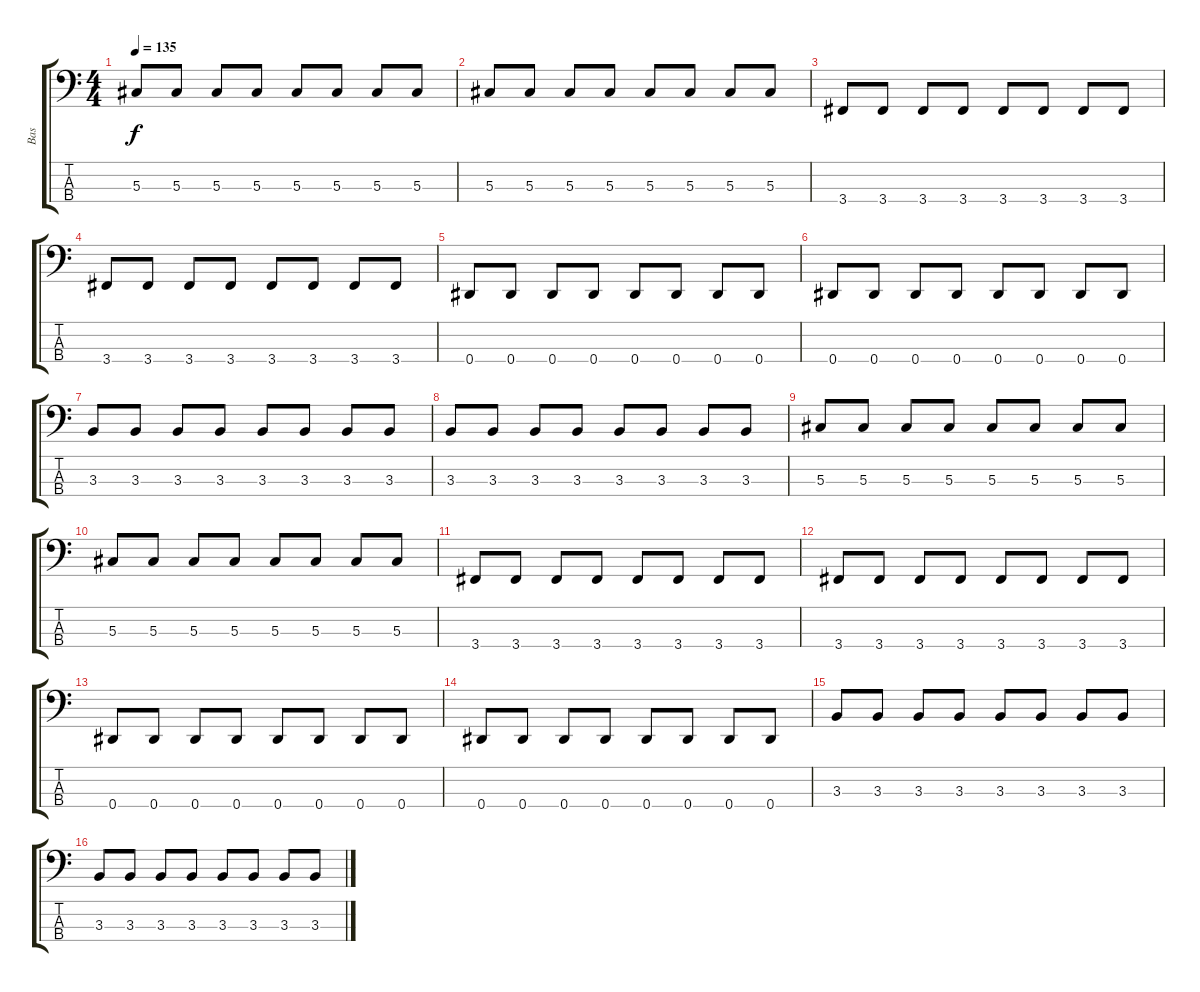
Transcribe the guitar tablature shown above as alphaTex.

\track ("Bas" "Bas") {instrument electricbassfinger}
\staff {score tabs}
\tuning (Gb2 Db2 Ab1 Eb1) {hide}
\ts (4 4)
\tempo 135
\clef f4
\ks c
5.3.8{dy f} 5.3.8 5.3.8 5.3.8 5.3.8 5.3.8 5.3.8 5.3.8 |
5.3.8 5.3.8 5.3.8 5.3.8 5.3.8 5.3.8 5.3.8 5.3.8 |
3.4.8 3.4.8 3.4.8 3.4.8 3.4.8 3.4.8 3.4.8 3.4.8 |
3.4.8 3.4.8 3.4.8 3.4.8 3.4.8 3.4.8 3.4.8 3.4.8 |
0.4.8 0.4.8 0.4.8 0.4.8 0.4.8 0.4.8 0.4.8 0.4.8 |
0.4.8 0.4.8 0.4.8 0.4.8 0.4.8 0.4.8 0.4.8 0.4.8 |
3.3.8 3.3.8 3.3.8 3.3.8 3.3.8 3.3.8 3.3.8 3.3.8 |
3.3.8 3.3.8 3.3.8 3.3.8 3.3.8 3.3.8 3.3.8 3.3.8 |
5.3.8 5.3.8 5.3.8 5.3.8 5.3.8 5.3.8 5.3.8 5.3.8 |
5.3.8 5.3.8 5.3.8 5.3.8 5.3.8 5.3.8 5.3.8 5.3.8 |
3.4.8 3.4.8 3.4.8 3.4.8 3.4.8 3.4.8 3.4.8 3.4.8 |
3.4.8 3.4.8 3.4.8 3.4.8 3.4.8 3.4.8 3.4.8 3.4.8 |
0.4.8 0.4.8 0.4.8 0.4.8 0.4.8 0.4.8 0.4.8 0.4.8 |
0.4.8 0.4.8 0.4.8 0.4.8 0.4.8 0.4.8 0.4.8 0.4.8 |
3.3.8 3.3.8 3.3.8 3.3.8 3.3.8 3.3.8 3.3.8 3.3.8 |
3.3.8 3.3.8 3.3.8 3.3.8 3.3.8 3.3.8 3.3.8 3.3.8
